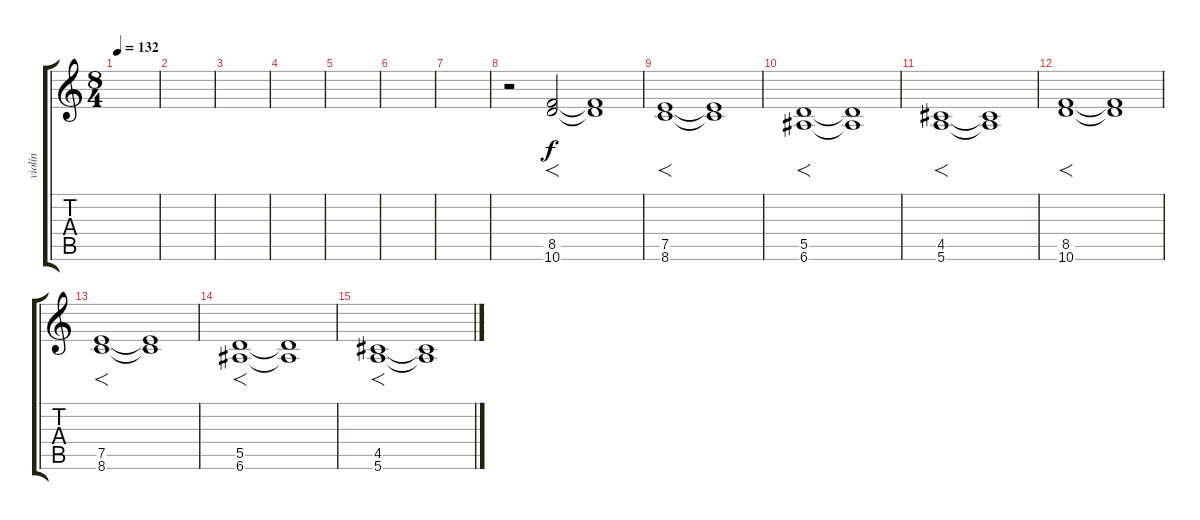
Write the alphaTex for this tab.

\track ("violin" "violin") {instrument contrabass}
\staff {score tabs}
\tuning (E4 B3 G3 D3 A2 E2) {hide}
\ts (8 4)
\tempo 132
\clef g2
\ks c
|
|
|
|
|
|
|
r.2 (8.5 10.6).2{f} (8.5{t} 10.6{t}).1 |
(7.5 8.6).1{f} (7.5{t} 8.6{t}).1 |
(5.5 6.6).1{f} (5.5{t} 6.6{t}).1 |
(4.5 5.6).1{f} (4.5{t} 5.6{t}).1 |
(8.5 10.6).1{f} (8.5{t} 10.6{t}).1 |
(7.5 8.6).1{f} (7.5{t} 8.6{t}).1 |
(5.5 6.6).1{f} (5.5{t} 6.6{t}).1 |
(4.5 5.6).1{f} (4.5{t} 5.6{t}).1
